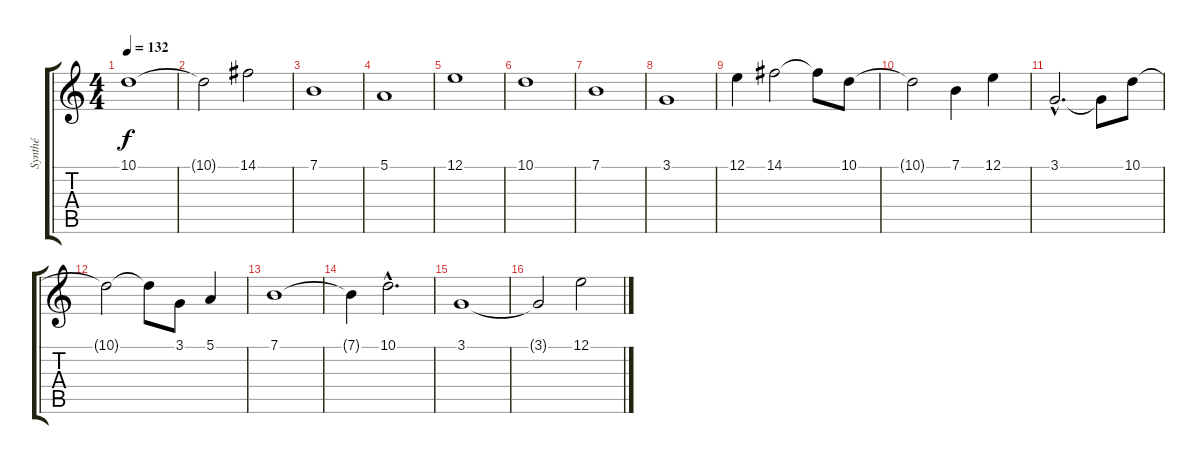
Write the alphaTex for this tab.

\track ("Synthé" "Synthé") {instrument stringensemble1}
\staff {score tabs}
\tuning (E4 B3 G3 D3 A2 E2) {hide}
\ts (4 4)
\tempo 132
\clef g2
\ks c
10.1.1{dy f} |
10.1{t}.2 14.1.2 |
7.1.1 |
5.1.1 |
12.1.1 |
10.1.1 |
7.1.1 |
3.1.1 |
12.1.4 14.1.2 14.1{t}.8 10.1.8 |
10.1{t}.2 7.1.4 12.1.4 |
3.1{hac}.2{d} 3.1{t}.8 10.1.8 |
10.1{t}.2 10.1{t}.8 3.1.8 5.1.4 |
7.1.1 |
7.1{t}.4 10.1{hac}.2{d} |
3.1.1 |
3.1{t}.2 12.1.2
